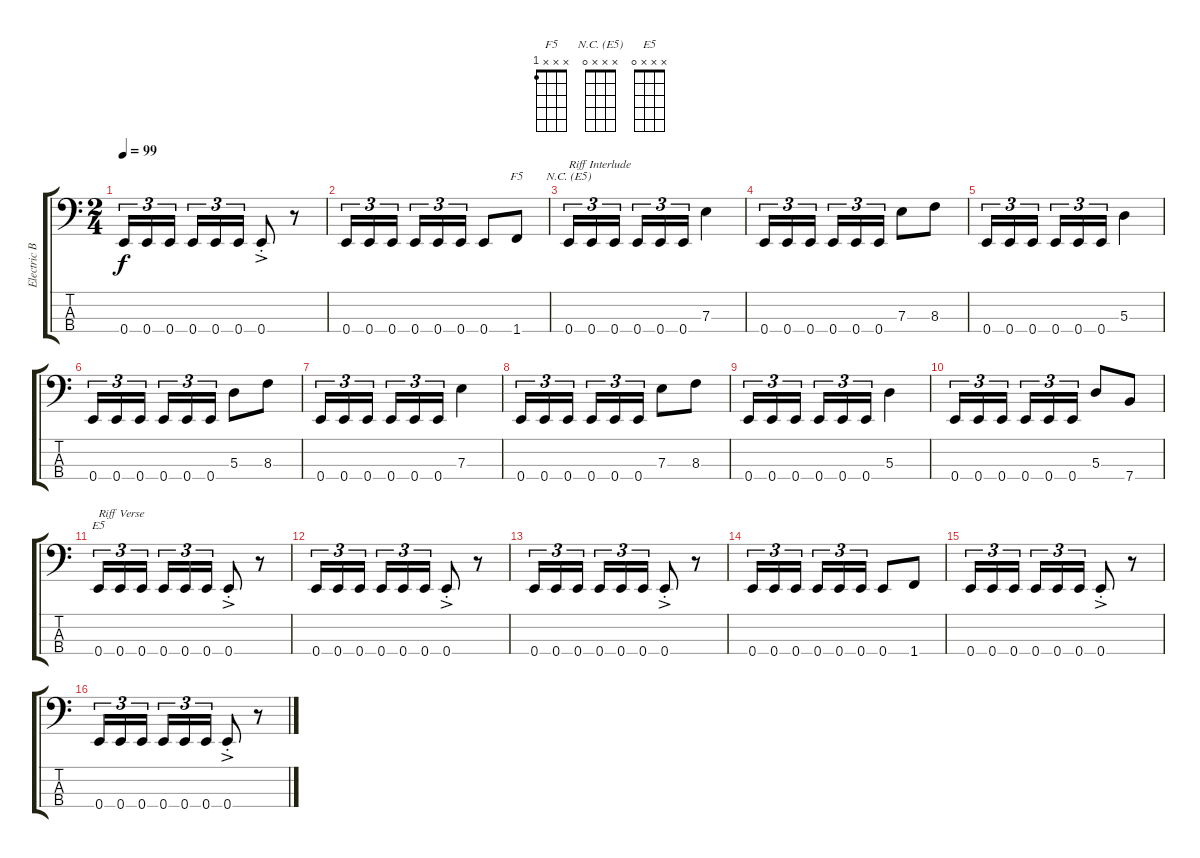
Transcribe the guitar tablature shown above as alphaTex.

\track ("Electric Bass" "Electric B") {instrument electricbassfinger}
\staff {score tabs}
\tuning (G2 D2 A1 E1) {hide}
\chord ("F5" x x x 1)
\chord ("N.C. (E5)" x x x 0)
\chord ("E5" x x x 0)
\ts (2 4)
\tempo 99
\clef f4
\ks c
0.4.16{tu (3 2) dy f} 0.4.16{tu (3 2)} 0.4.16{tu (3 2)} 0.4.16{tu (3 2)} 0.4.16{tu (3 2)} 0.4.16{tu (3 2)} 0.4{ac st}.8 r.8 |
0.4.16{tu (3 2)} 0.4.16{tu (3 2)} 0.4.16{tu (3 2)} 0.4.16{tu (3 2)} 0.4.16{tu (3 2)} 0.4.16{tu (3 2)} 0.4.8 1.4.8{ch "F5"} |
0.4.16{tu (3 2) ch "N.C. (E5)" txt "Riff Interlude"} 0.4.16{tu (3 2)} 0.4.16{tu (3 2)} 0.4.16{tu (3 2)} 0.4.16{tu (3 2)} 0.4.16{tu (3 2)} 7.3.4 |
0.4.16{tu (3 2)} 0.4.16{tu (3 2)} 0.4.16{tu (3 2)} 0.4.16{tu (3 2)} 0.4.16{tu (3 2)} 0.4.16{tu (3 2)} 7.3.8 8.3.8 |
0.4.16{tu (3 2)} 0.4.16{tu (3 2)} 0.4.16{tu (3 2)} 0.4.16{tu (3 2)} 0.4.16{tu (3 2)} 0.4.16{tu (3 2)} 5.3.4 |
0.4.16{tu (3 2)} 0.4.16{tu (3 2)} 0.4.16{tu (3 2)} 0.4.16{tu (3 2)} 0.4.16{tu (3 2)} 0.4.16{tu (3 2)} 5.3.8 8.3.8 |
0.4.16{tu (3 2)} 0.4.16{tu (3 2)} 0.4.16{tu (3 2)} 0.4.16{tu (3 2)} 0.4.16{tu (3 2)} 0.4.16{tu (3 2)} 7.3.4 |
0.4.16{tu (3 2)} 0.4.16{tu (3 2)} 0.4.16{tu (3 2)} 0.4.16{tu (3 2)} 0.4.16{tu (3 2)} 0.4.16{tu (3 2)} 7.3.8 8.3.8 |
0.4.16{tu (3 2)} 0.4.16{tu (3 2)} 0.4.16{tu (3 2)} 0.4.16{tu (3 2)} 0.4.16{tu (3 2)} 0.4.16{tu (3 2)} 5.3.4 |
0.4.16{tu (3 2)} 0.4.16{tu (3 2)} 0.4.16{tu (3 2)} 0.4.16{tu (3 2)} 0.4.16{tu (3 2)} 0.4.16{tu (3 2)} 5.3.8 7.4.8 |
0.4.16{tu (3 2) ch "E5" txt "Riff Verse"} 0.4.16{tu (3 2)} 0.4.16{tu (3 2)} 0.4.16{tu (3 2)} 0.4.16{tu (3 2)} 0.4.16{tu (3 2)} 0.4{ac st}.8 r.8 |
0.4.16{tu (3 2)} 0.4.16{tu (3 2)} 0.4.16{tu (3 2)} 0.4.16{tu (3 2)} 0.4.16{tu (3 2)} 0.4.16{tu (3 2)} 0.4{ac st}.8 r.8 |
0.4.16{tu (3 2)} 0.4.16{tu (3 2)} 0.4.16{tu (3 2)} 0.4.16{tu (3 2)} 0.4.16{tu (3 2)} 0.4.16{tu (3 2)} 0.4{ac st}.8 r.8 |
0.4.16{tu (3 2)} 0.4.16{tu (3 2)} 0.4.16{tu (3 2)} 0.4.16{tu (3 2)} 0.4.16{tu (3 2)} 0.4.16{tu (3 2)} 0.4.8 1.4.8 |
0.4.16{tu (3 2)} 0.4.16{tu (3 2)} 0.4.16{tu (3 2)} 0.4.16{tu (3 2)} 0.4.16{tu (3 2)} 0.4.16{tu (3 2)} 0.4{ac st}.8 r.8 |
0.4.16{tu (3 2)} 0.4.16{tu (3 2)} 0.4.16{tu (3 2)} 0.4.16{tu (3 2)} 0.4.16{tu (3 2)} 0.4.16{tu (3 2)} 0.4{ac st}.8 r.8
